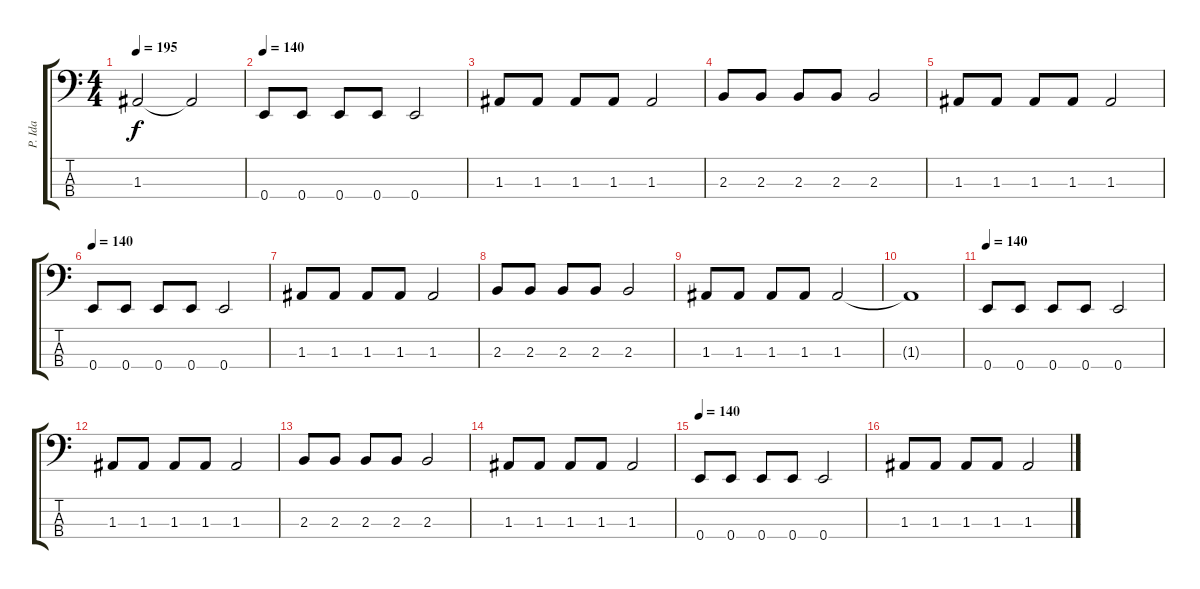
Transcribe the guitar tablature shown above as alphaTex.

\track ("P. Ida" "P. Ida") {instrument electricbasspick}
\staff {score tabs}
\tuning (G2 D2 A1 E1) {hide}
\ts (4 4)
\tempo 195
\clef f4
\ks c
1.3{t}.2{dy f} 1.3{t}.2 |
\tempo 140
0.4.8 0.4.8 0.4.8 0.4.8 0.4.2 |
1.3.8 1.3.8 1.3.8 1.3.8 1.3.2 |
2.3.8 2.3.8 2.3.8 2.3.8 2.3.2 |
1.3.8 1.3.8 1.3.8 1.3.8 1.3.2 |
\tempo 140
0.4.8 0.4.8 0.4.8 0.4.8 0.4.2 |
1.3.8 1.3.8 1.3.8 1.3.8 1.3.2 |
2.3.8 2.3.8 2.3.8 2.3.8 2.3.2 |
1.3.8 1.3.8 1.3.8 1.3.8 1.3.2 |
1.3{t}.1 |
\tempo 140
0.4.8 0.4.8 0.4.8 0.4.8 0.4.2 |
1.3.8 1.3.8 1.3.8 1.3.8 1.3.2 |
2.3.8 2.3.8 2.3.8 2.3.8 2.3.2 |
1.3.8 1.3.8 1.3.8 1.3.8 1.3.2 |
\tempo 140
0.4.8 0.4.8 0.4.8 0.4.8 0.4.2 |
1.3.8 1.3.8 1.3.8 1.3.8 1.3.2
